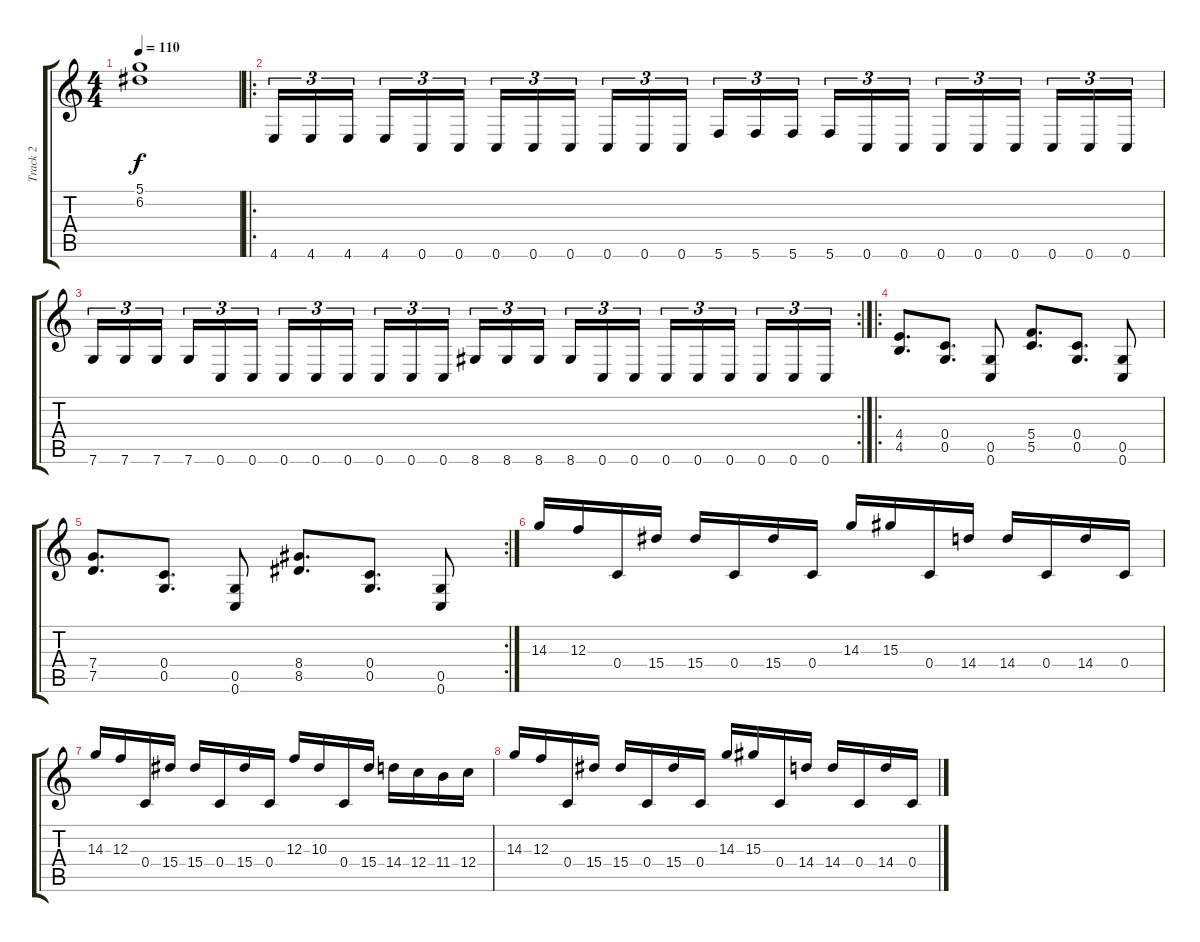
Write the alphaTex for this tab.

\track ("Track 2" "Track 2") {instrument distortionguitar}
\staff {score tabs}
\tuning (D4 A3 F3 C3 G2 C2) {hide}
\ts (4 4)
\tempo 110
\clef g2
\ks c
(5.1 6.2).1{dy f} |
\ro
4.6.16{tu (3 2)} 4.6.16{tu (3 2)} 4.6.16{tu (3 2) beam splitsecondary} 4.6.16{tu (3 2)} 0.6.16{tu (3 2)} 0.6.16{tu (3 2)} 0.6.16{tu (3 2)} 0.6.16{tu (3 2)} 0.6.16{tu (3 2) beam splitsecondary} 0.6.16{tu (3 2)} 0.6.16{tu (3 2)} 0.6.16{tu (3 2)} 5.6.16{tu (3 2)} 5.6.16{tu (3 2)} 5.6.16{tu (3 2) beam splitsecondary} 5.6.16{tu (3 2)} 0.6.16{tu (3 2)} 0.6.16{tu (3 2)} 0.6.16{tu (3 2)} 0.6.16{tu (3 2)} 0.6.16{tu (3 2) beam splitsecondary} 0.6.16{tu (3 2)} 0.6.16{tu (3 2)} 0.6.16{tu (3 2)} |
\rc 2
7.6.16{tu (3 2)} 7.6.16{tu (3 2)} 7.6.16{tu (3 2) beam splitsecondary} 7.6.16{tu (3 2)} 0.6.16{tu (3 2)} 0.6.16{tu (3 2)} 0.6.16{tu (3 2)} 0.6.16{tu (3 2)} 0.6.16{tu (3 2) beam splitsecondary} 0.6.16{tu (3 2)} 0.6.16{tu (3 2)} 0.6.16{tu (3 2)} 8.6.16{tu (3 2)} 8.6.16{tu (3 2)} 8.6.16{tu (3 2) beam splitsecondary} 8.6.16{tu (3 2)} 0.6.16{tu (3 2)} 0.6.16{tu (3 2)} 0.6.16{tu (3 2)} 0.6.16{tu (3 2)} 0.6.16{tu (3 2) beam splitsecondary} 0.6.16{tu (3 2)} 0.6.16{tu (3 2)} 0.6.16{tu (3 2)} |
\ro
(4.4 4.5).8{d} (0.4 0.5).8{d} (0.5 0.6).8 (5.4 5.5).8{d} (0.4 0.5).8{d} (0.5 0.6).8 |
\rc 2
(7.4 7.5).8{d} (0.4 0.5).8{d} (0.5 0.6).8 (8.4 8.5).8{d} (0.4 0.5).8{d} (0.5 0.6).8 |
14.3.16 12.3.16 0.4.16 15.4.16 15.4.16 0.4.16 15.4.16 0.4.16 14.3.16 15.3.16 0.4.16 14.4.16 14.4.16 0.4.16 14.4.16 0.4.16 |
14.3.16 12.3.16 0.4.16 15.4.16 15.4.16 0.4.16 15.4.16 0.4.16 12.3.16 10.3.16 0.4.16 15.4.16 14.4.16 12.4.16 11.4.16 12.4.16 |
14.3.16 12.3.16 0.4.16 15.4.16 15.4.16 0.4.16 15.4.16 0.4.16 14.3.16 15.3.16 0.4.16 14.4.16 14.4.16 0.4.16 14.4.16 0.4.16
